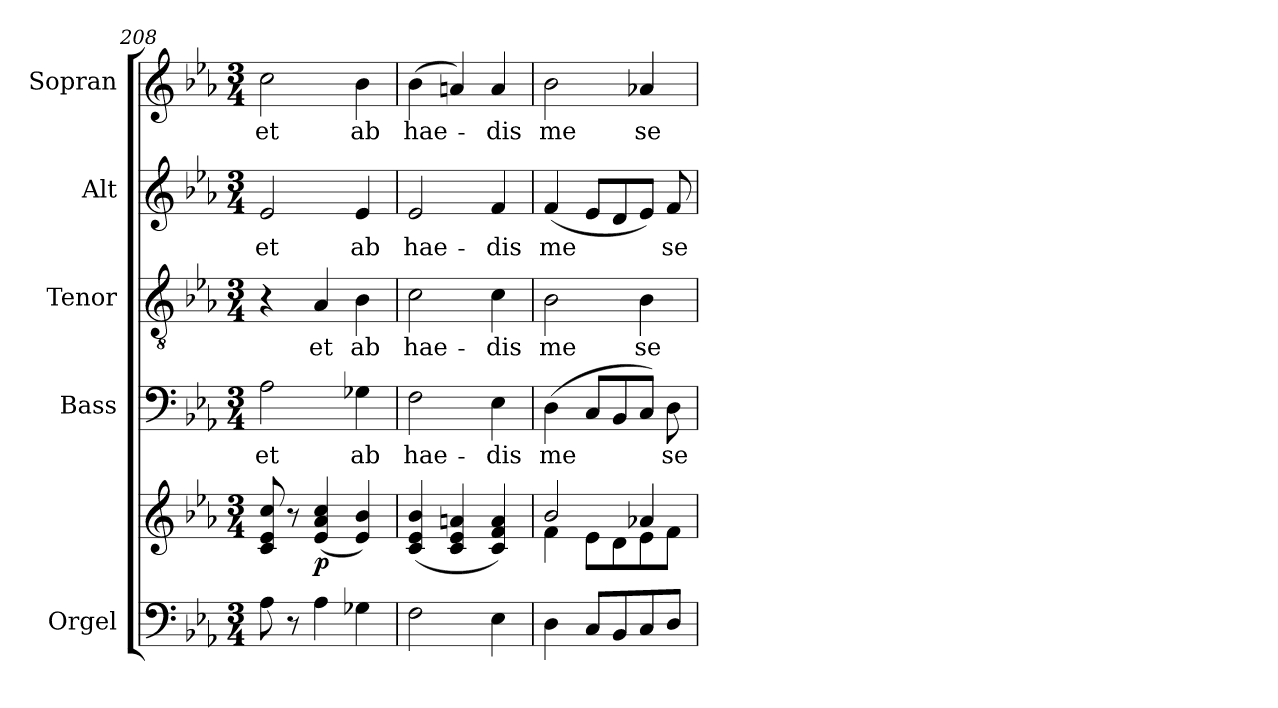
**kern	**kern	**dynam	**kern	**text	**kern	**text	**kern	**text	**kern	**text
*part5	*part5	*part5	*part4	*part4	*part3	*part3	*part2	*part2	*part1	*part1
*staff6	*staff5	*staff5/6	*staff4	*staff4	*staff3	*staff3	*staff2	*staff2	*staff1	*staff1
*I"Orgel	*	*	*I"Bass	*	*I"Tenor	*	*I"Alt	*	*I"Sopran	*
*I'Org.	*	*	*I'B.	*	*I'T.	*	*I'A.	*	*I'S.	*
*clefF4	*clefG2	*	*clefF4	*	*clefGv2	*	*clefG2	*	*clefG2	*
*k[b-e-a-]	*k[b-e-a-]	*	*k[b-e-a-]	*	*k[b-e-a-]	*	*k[b-e-a-]	*	*k[b-e-a-]	*
*E-:	*E-:	*	*E-:	*	*E-:	*	*E-:	*	*E-:	*
*M3/4	*M3/4	*	*M3/4	*	*M3/4	*	*M3/4	*	*M3/4	*
=208	=208	=208	=208	=208	=208	=208	=208	=208	=208	=208
!	!	!	!	!LO:LY:b	!	!	!	!LO:LY:b	!	!LO:LY:b
8A-\	8c/ 8e-/ 8cc/	.	2A-\	et	4r	.	2e-/	et	2cc\	et
8r	8r	.	.	.	.	.	.	.	.	.
!	!	!LO:DY:b	!	!	!	!LO:LY:b	!	!	!	!
4A-\	(4e-/ 4a-/ 4cc/	p	.	.	4A-/	et	.	.	.	.
!	!	!	!	!LO:LY:b	!	!LO:LY:b	!	!LO:LY:b	!	!LO:LY:b
4G-X\	4e-/ 4b-/)	.	4G-X\	ab	4B-\	ab	4e-/	ab	4b-\	ab
=209	=209	=209	=209	=209	=209	=209	=209	=209	=209	=209
!	!	!	!	!LO:LY:b	!	!LO:LY:b	!	!LO:LY:b	!	!LO:LY:b
2F\	(4c/ 4e-/ 4b-/	.	2F\	hae-	2c\	hae-	2e-/	hae-	(>4b-\	hae-
.	4c/ 4e-/ 4an/	.	.	.	.	.	.	.	4an/)	.
!	!	!	!	!LO:LY:b	!	!LO:LY:b	!	!LO:LY:b	!	!LO:LY:b
4E-\	4c/ 4f/ 4a/)	.	4E-\	-dis	4c\	-dis	4f/	-dis	4a/	-dis
=210	=210	=210	=210	=210	=210	=210	=210	=210	=210	=210
*	*^	*	*	*	*	*	*	*	*	*
!	!	!	!	!	!LO:LY:b	!	!LO:LY:b	!	!LO:LY:b	!	!LO:LY:b
4D\	2b-/	4f\	.	(>4D\	me	2B-\	me	(<4f/	me	2b-\	me
8C/L	.	8e-\L	.	8C/L	.	.	.	8e-/L	.	.	.
8BB-/	.	8d\	.	8BB-/	.	.	.	8d/	.	.	.
!	!	!	!	!	!	!	!LO:LY:b	!	!	!	!LO:LY:b
8C/	4a-X/	8e-\	.	8C/J)	.	4B-\	se-	8e-/J)	.	4a-X/	se-
!	!	!	!	!	!LO:LY:b	!	!	!	!LO:LY:b	!	!
8D/J	.	8f\J	.	8D\	se-	.	.	8f/	se-	.	.
*	*v	*v	*	*	*	*	*	*	*	*	*
=	=	=	=	=	=	=	=	=	=	=
*-	*-	*-	*-	*-	*-	*-	*-	*-	*-	*-
